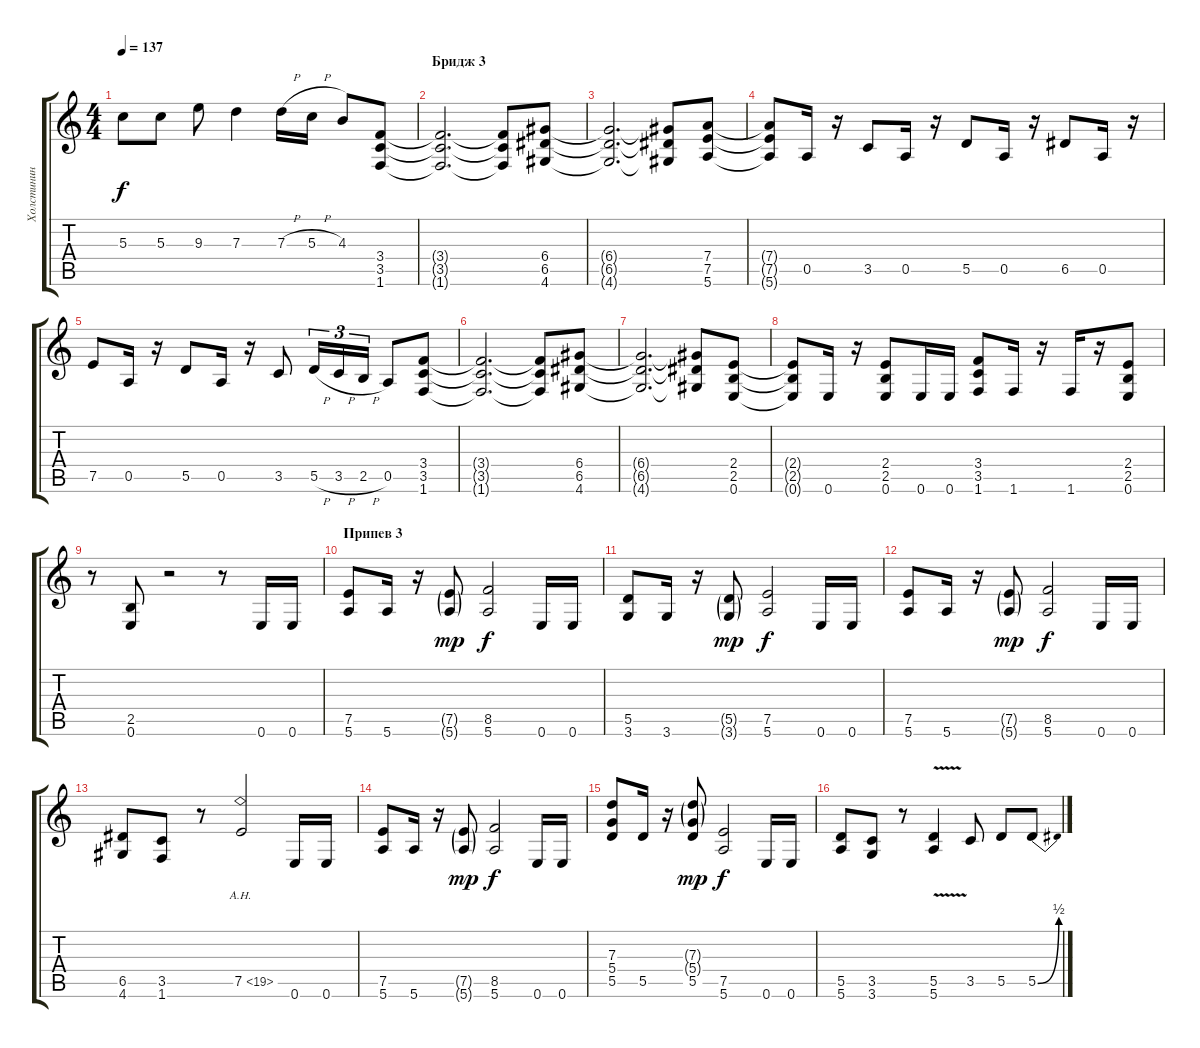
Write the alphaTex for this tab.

\track ("Холстинин" "Холстинин") {instrument overdrivenguitar}
\staff {score tabs}
\tuning (E4 B3 G3 D3 A2 E2) {hide}
\ts (4 4)
\tempo 137
\clef g2
\ks c
5.3{t}.8{dy f} 5.3.8 9.3.8 7.3.4 7.3{h}.16 5.3{h}.16 4.3.8 (3.4 3.5 1.6).8 |
\section ("" "Бридж 3")
(3.4{t} 3.5{t} 1.6{t}).2{d} (3.4{t} 3.5{t} 1.6{t}).8 (6.4 6.5 4.6).8 |
(6.4{t} 6.5{t} 4.6{t}).2{d} (6.4{t} 6.5{t} 4.6{t}).8 (7.4 7.5 5.6).8 |
(7.4{t} 7.5{t} 5.6{t}).8 0.5.16 r.16 3.5.8 0.5.16 r.16 5.5.8 0.5.16 r.16 6.5.8 0.5.16 r.16 |
7.5.8 0.5.16 r.16 5.5.8 0.5.16 r.16 3.5.8 5.5{h}.16{tu (3 2)} 3.5{h}.16{tu (3 2)} 2.5{h}.16{tu (3 2)} 0.5.8 (3.4 3.5 1.6).8 |
(3.4{t} 3.5{t} 1.6{t}).2{d} (3.4{t} 3.5{t} 1.6{t}).8 (6.4 6.5 4.6).8 |
(6.4{t} 6.5{t} 4.6{t}).2{d} (6.4{t} 6.5{t} 4.6{t}).8 (2.4 2.5 0.6).8 |
(2.4{t} 2.5{t} 0.6{t}).8 0.6.16 r.16 (2.4 2.5 0.6).8 0.6.16 0.6.16 (3.4 3.5 1.6).8 1.6.16 r.16 1.6.16 r.16 (2.4 2.5 0.6).8 |
r.8 (2.5 0.6).8 r.2 r.8 0.6.16 0.6.16 |
\section ("" "Припев 3")
(7.5 5.6).8 5.6.16 r.16 (7.5{g} 5.6{g}).8{dy mp} (8.5 5.6).2{dy f} 0.6.16 0.6.16 |
(5.5 3.6).8 3.6.16 r.16 (5.5{g} 3.6{g}).8{dy mp} (7.5 5.6).2{dy f} 0.6.16 0.6.16 |
(7.5 5.6).8 5.6.16 r.16 (7.5{g} 5.6{g}).8{dy mp} (8.5 5.6).2{dy f} 0.6.16 0.6.16 |
(6.5 4.6).8 (3.5 1.6).8 r.8 7.5{ah 12}.2 0.6.16 0.6.16 |
(7.5 5.6).8 5.6.16 r.16 (7.5{g} 5.6{g}).8{dy mp} (8.5 5.6).2{dy f} 0.6.16 0.6.16 |
(7.3 5.4 5.5).8 5.5.16 r.16 (7.3{g} 5.4{g} 5.5).8{dy mp} (7.5 5.6).2{dy f} 0.6.16 0.6.16 |
(5.5 5.6).8 (3.5 3.6).8 r.8 (5.5{v} 5.6{v}).4 3.5.8 5.5.8 5.5{be (bend 0 0 60 2)}.8
